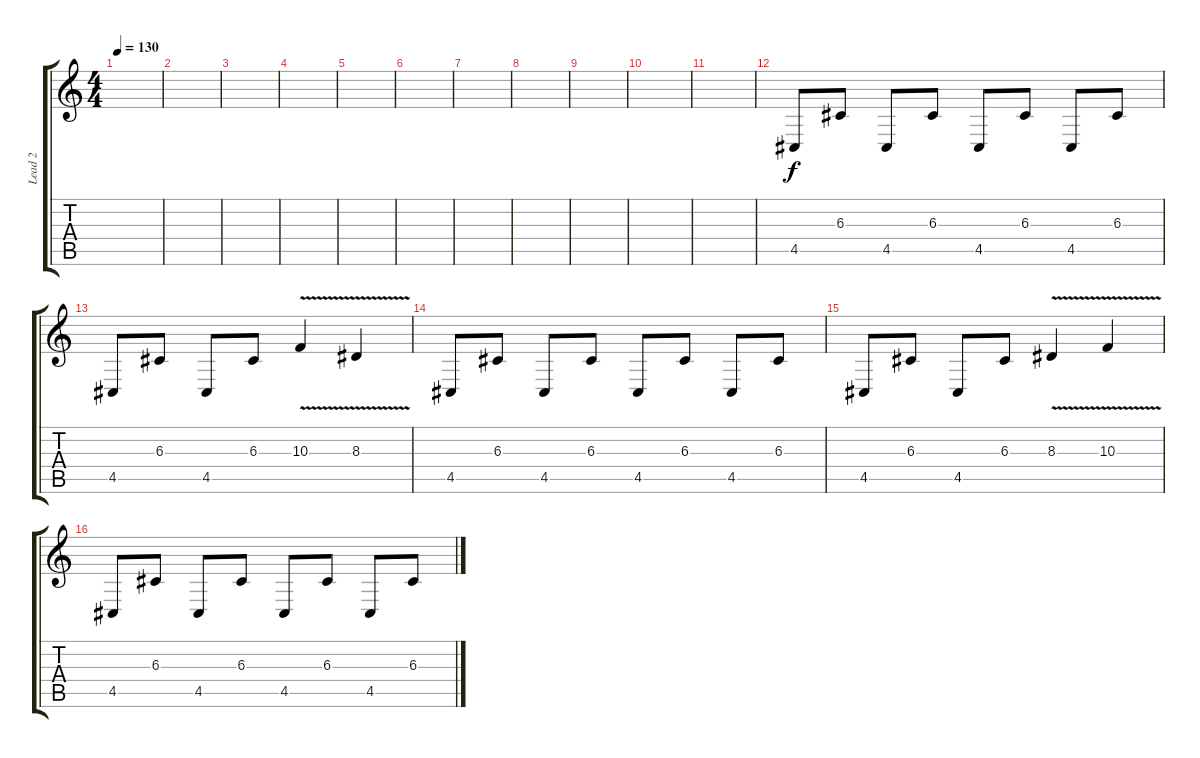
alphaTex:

\track ("Lead 2" "Lead 2") {instrument lead1square}
\staff {score tabs}
\tuning (E4 B3 G3 D3 A2 E2) {hide}
\ts (4 4)
\tempo 130
\clef g2
\ks c
|
|
|
|
|
|
|
|
|
|
|
4.5.8 6.3.8 4.5.8 6.3.8 4.5.8 6.3.8 4.5.8 6.3.8 |
4.5.8 6.3.8 4.5.8 6.3.8 10.3{v}.4 8.3{v}.4 |
4.5.8 6.3.8 4.5.8 6.3.8 4.5.8 6.3.8 4.5.8 6.3.8 |
4.5.8 6.3.8 4.5.8 6.3.8 8.3{v}.4 10.3{v}.4 |
4.5.8 6.3.8 4.5.8 6.3.8 4.5.8 6.3.8 4.5.8 6.3.8
